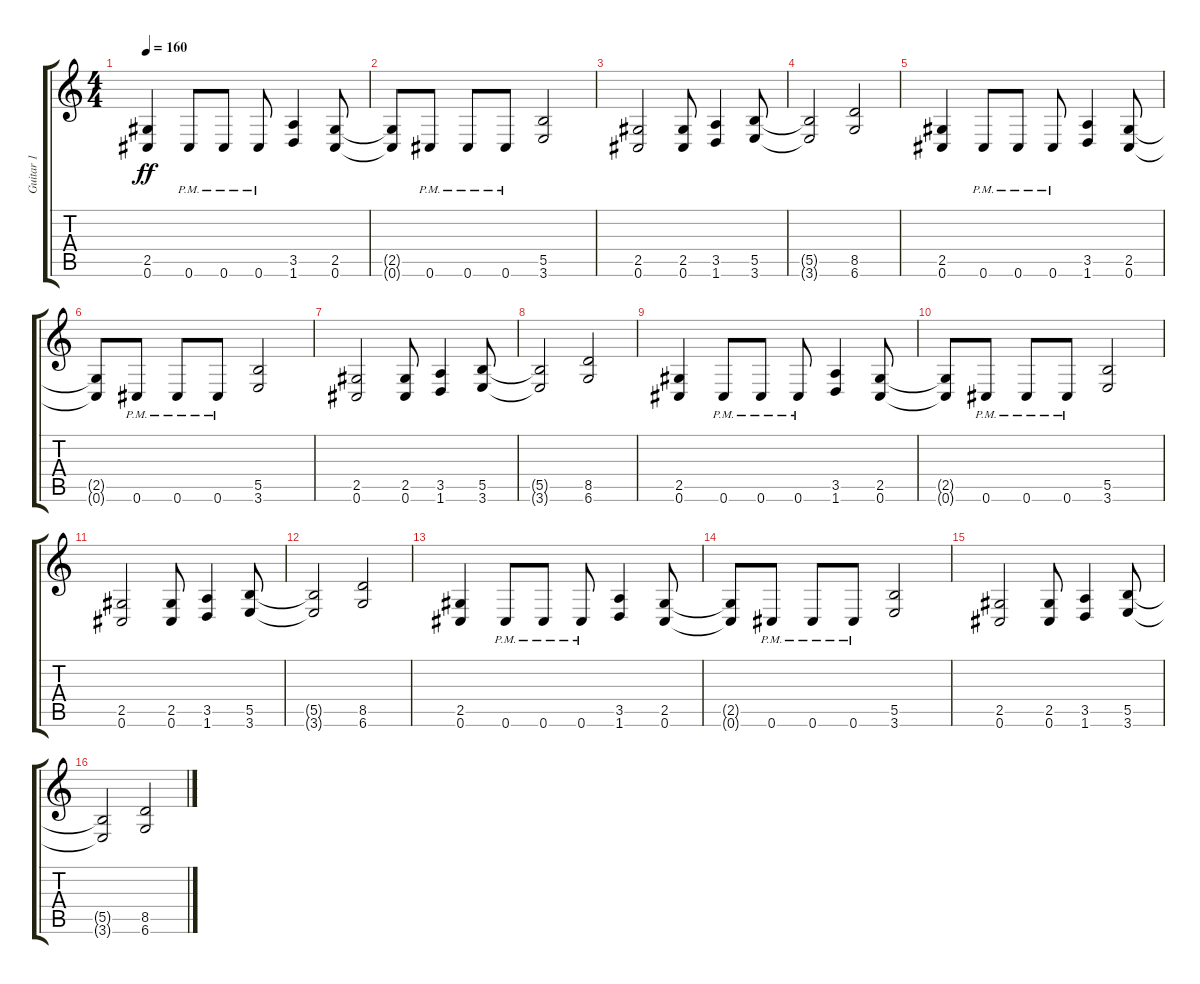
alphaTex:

\track ("Guitar 1" "Guitar 1") {instrument distortionguitar}
\staff {score tabs}
\tuning (Db4 Ab3 E3 B2 Gb2 Db2) {hide}
\ts (4 4)
\tempo 160
\clef g2
\ks c
(2.5 0.6).4{dy ff} 0.6{pm}.8 0.6{pm}.8 0.6{pm}.8 (3.5 1.6).4 (2.5 0.6).8 |
(2.5{t} 0.6{t}).8 0.6{pm}.8 0.6{pm}.8 0.6{pm}.8 (5.5 3.6).2 |
(2.5 0.6).2 (2.5 0.6).8 (3.5 1.6).4 (5.5 3.6).8 |
(5.5{t} 3.6{t}).2 (8.5 6.6).2 |
(2.5 0.6).4 0.6{pm}.8 0.6{pm}.8 0.6{pm}.8 (3.5 1.6).4 (2.5 0.6).8 |
(2.5{t} 0.6{t}).8 0.6{pm}.8 0.6{pm}.8 0.6{pm}.8 (5.5 3.6).2 |
(2.5 0.6).2 (2.5 0.6).8 (3.5 1.6).4 (5.5 3.6).8 |
(5.5{t} 3.6{t}).2 (8.5 6.6).2 |
(2.5 0.6).4 0.6{pm}.8 0.6{pm}.8 0.6{pm}.8 (3.5 1.6).4 (2.5 0.6).8 |
(2.5{t} 0.6{t}).8 0.6{pm}.8 0.6{pm}.8 0.6{pm}.8 (5.5 3.6).2 |
(2.5 0.6).2 (2.5 0.6).8 (3.5 1.6).4 (5.5 3.6).8 |
(5.5{t} 3.6{t}).2 (8.5 6.6).2 |
(2.5 0.6).4 0.6{pm}.8 0.6{pm}.8 0.6{pm}.8 (3.5 1.6).4 (2.5 0.6).8 |
(2.5{t} 0.6{t}).8 0.6{pm}.8 0.6{pm}.8 0.6{pm}.8 (5.5 3.6).2 |
(2.5 0.6).2 (2.5 0.6).8 (3.5 1.6).4 (5.5 3.6).8 |
(5.5{t} 3.6{t}).2 (8.5 6.6).2
